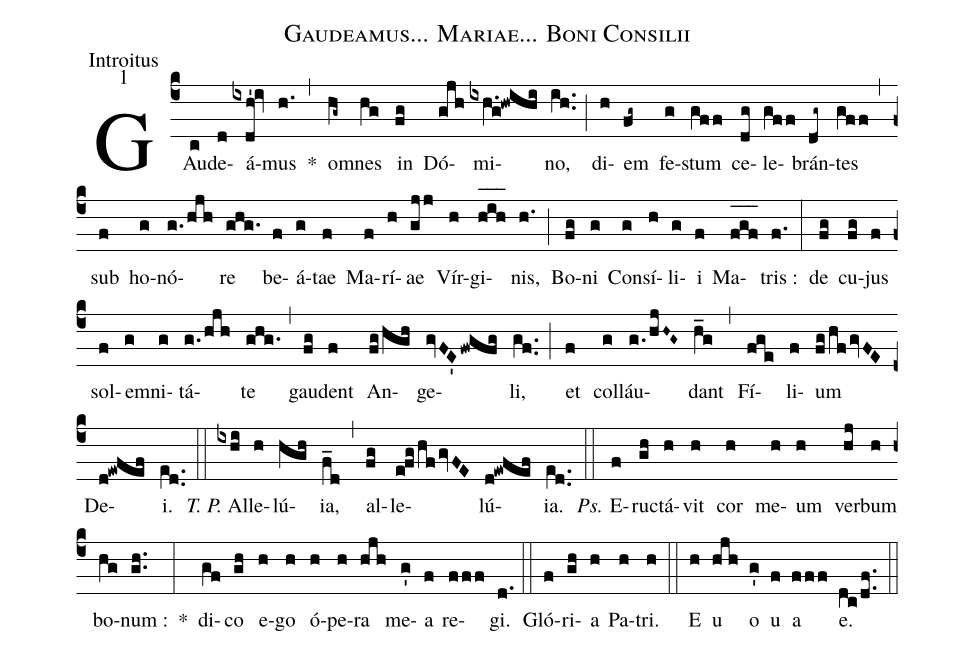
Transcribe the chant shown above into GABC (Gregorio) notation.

name:Gaudeamus... Mariae... Boni Consilii;
office-part:Introitus;
mode:1;
%%
(c4) GAu(c)de(d)á(ixdh'!iv)mus(h.) *(,) o(hg~)mnes(hg) in(fg) Dó(gjh)mi(ixh.g!hwihi)no,(ih..) (;) di(h)em(fg~) fe(g)stum(gff) ce(dg)le(gff)brán(dg~)tes(gff) (,) sub(f) ho(g)nó(g./hjh)re(ghg.) be(f)á(g)tae(f) Ma(f)rí(h)ae(gjj) Vír(h)gi(h_[oh:h]i_[oh:h]h_[oh:h])nis,(h.) (;) Bo(fg)ni(g) Con(g)sí(h)li(g)i(f) Ma(f_[oh:h]g_[oh:h]f_[oh:h])tris :(f.) (:) de(fg) cu(fg)jus(f) sol(f)e(g)mni(g)tá(g./hjh)te(ghg.) (,) gau(fg)dent(f) An(fg/hgh)ge(gvFE'fwgfg)li,(gf..) (;) et(f) col(g)láu(g./hjH~G~)dant(h_g) (,) Fí(fge)li(f)um(fg/hfgvFE) De(d!ewfef)i.(e[ll:1]d..) (::) <i>T. P.</i> Al(ixhi)le(h)lú(hgh){ia},(f_d) (,) al(fg)le(efghfgvFE)lú(d!ewfef){ia}.(e[ll:1]d..) (::) <i>Ps.</i> E(f)ru(gh)ctá(h)vit(h) cor(h) me(h)um(h) ver(hj)bum(h) bo(hg)num :(gh..) *(:) di(gf)co(gh) e(h)go(h) ó(h)pe(h)ra(hjh) me(g')a(f) re(fff)gi.(d.) (::) Gló(f)ri(gh)a(h) Pa(h)tri.(h) (::) <eu>E(h) u(hjh) o(g') u(f) a(fff) e.</eu>(dc/df..) (::)
